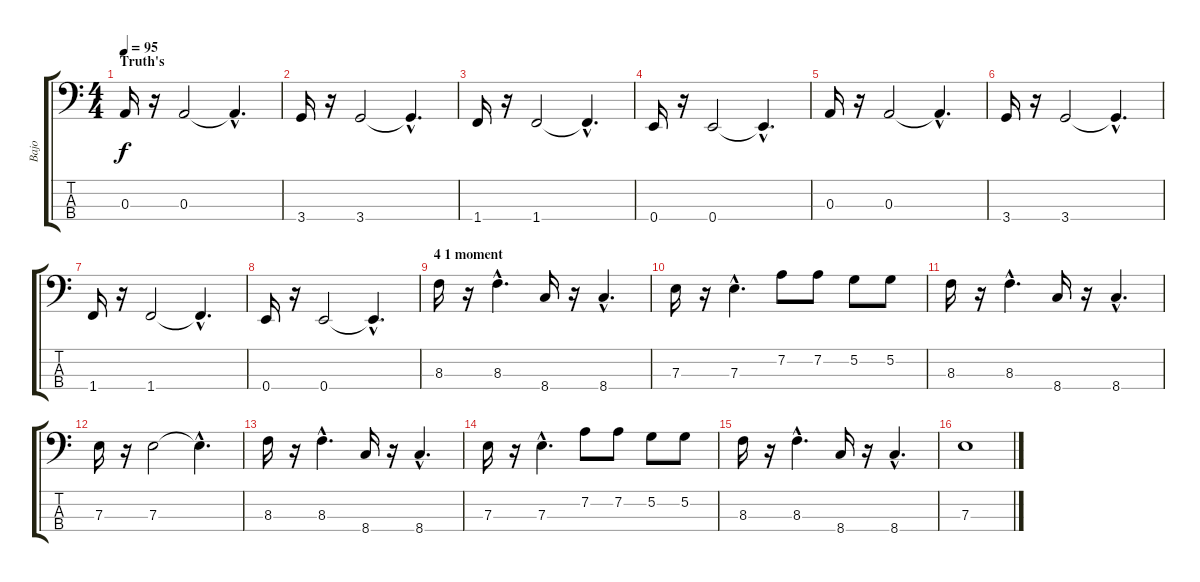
\track ("Bajo" "Bajo") {instrument fretlessbass}
\staff {score tabs}
\tuning (G2 D2 A1 E1) {hide}
\ts (4 4)
\section ("" "Truth's")
\tempo 95
\clef f4
\ks c
0.3.16{dy f} r.16 0.3.2 0.3{hac t}.4{d} |
3.4.16 r.16 3.4.2 3.4{hac t}.4{d} |
1.4.16 r.16 1.4.2 1.4{hac t}.4{d} |
0.4.16 r.16 0.4.2 0.4{hac t}.4{d} |
0.3.16 r.16 0.3.2 0.3{hac t}.4{d} |
3.4.16 r.16 3.4.2 3.4{hac t}.4{d} |
1.4.16 r.16 1.4.2 1.4{hac t}.4{d} |
0.4.16 r.16 0.4.2 0.4{hac t}.4{d} |
\section ("" "4 1 moment")
8.3.16 r.16 8.3{hac}.4{d} 8.4.16 r.16 8.4{hac}.4{d} |
7.3.16 r.16 7.3{hac}.4{d} 7.2.8 7.2.8 5.2.8 5.2.8 |
8.3.16 r.16 8.3{hac}.4{d} 8.4.16 r.16 8.4{hac}.4{d} |
7.3.16 r.16 7.3.2 7.3{hac t}.4{d} |
8.3.16 r.16 8.3{hac}.4{d} 8.4.16 r.16 8.4{hac}.4{d} |
7.3.16 r.16 7.3{hac}.4{d} 7.2.8 7.2.8 5.2.8 5.2.8 |
8.3.16 r.16 8.3{hac}.4{d} 8.4.16 r.16 8.4{hac}.4{d} |
7.3.1
